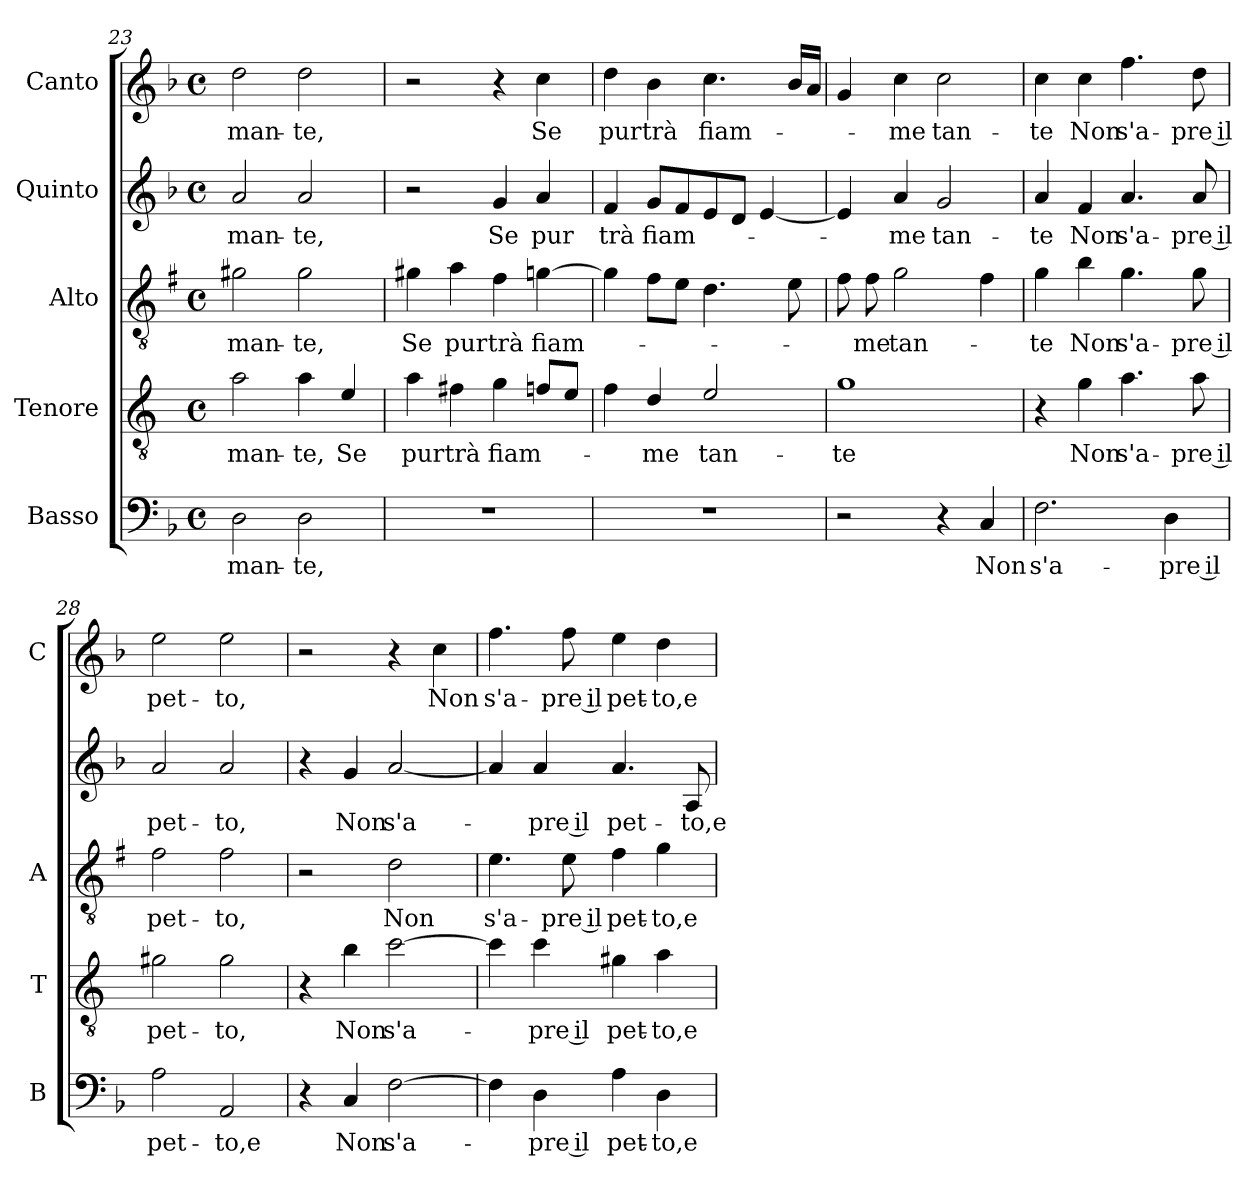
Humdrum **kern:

**kern	**text	**kern	**text	**kern	**text	**kern	**text	**kern	**text
*part5	*part5	*part4	*part4	*part3	*part3	*part2	*part2	*part1	*part1
*staff5	*staff5	*staff4	*staff4	*staff3	*staff3	*staff2	*staff2	*staff1	*staff1
*I"Basso	*	*I"Tenore	*	*I"Alto	*	*I"Quinto	*	*I"Canto	*
*I'B	*	*I'T	*	*I'A	*	*	*	*I'C	*
*clefF4	*	*clefGv2	*	*clefGv2	*	*clefG2	*	*clefG2	*
*	*	*ITrd4c7	*	*ITrd1c2	*	*	*	*	*
*k[b-]	*	*k[b-]	*	*k[b-]	*	*k[b-]	*	*k[b-]	*
*F:	*	*F:	*	*F:	*	*F:	*	*F:	*
*M4/4	*	*M4/4	*	*M4/4	*	*M4/4	*	*M4/4	*
*met(c)	*	*met(c)	*	*met(c)	*	*met(c)	*	*met(c)	*
=23	=23	=23	=23	=23	=23	=23	=23	=23	=23
!	!LO:LY:b	!	!LO:LY:b	!	!LO:LY:b	!	!LO:LY:b	!	!LO:LY:b
2D\	-man-	2d\	-man-	2f#X\	-man-	2a/	-man-	2dd\	-man-
!	!LO:LY:b	!	!LO:LY:b	!	!LO:LY:b	!	!LO:LY:b	!	!LO:LY:b
2D\	-te,	4d\	-te,	2f#\	-te,	2a/	-te,	2dd\	-te,
!	!	!	!LO:LY:b	!	!	!	!	!	!
.	.	4A/	Se	.	.	.	.	.	.
!!LO:PB:g=z
=24	=24	=24	=24	=24	=24	=24	=24	=24	=24
!	!	!	!LO:LY:b	!	!LO:LY:b	!	!	!	!
1r	.	4d\	pur	4f#X\	Se	2r	.	2r	.
!	!	!	!LO:LY:b	!	!LO:LY:b	!	!	!	!
.	.	4Bn\	trà	4g\	pur	.	.	.	.
!	!	!	!LO:LY:b	!	!LO:LY:b	!	!LO:LY:b	!	!
.	.	4c\	fiam-	4e\	trà	4g/	Se	4r	.
!	!	!	!	!	!LO:LY:b	!	!LO:LY:b	!	!LO:LY:b
.	.	8B-X/L	.	[4fn\	fiam-	4a/	pur	4cc\	Se
.	.	8A/J	.	.	.	.	.	.	.
=25	=25	=25	=25	=25	=25	=25	=25	=25	=25
!	!	!	!	!	!	!	!LO:LY:b	!	!LO:LY:b
1r	.	4B-\	.	4f\]	.	4f/	trà	4dd\	pur
!	!	!	!LO:LY:b	!	!	!	!LO:LY:b	!	!LO:LY:b
.	.	4G/	-me	8e\L	.	8g/L	fiam-	4b-\	trà
.	.	.	.	8d\J	.	8f/	.	.	.
!	!	!	!LO:LY:b	!	!	!	!	!	!LO:LY:b
.	.	2A/	tan-	4.c\	.	8e/	.	4.cc\	fiam-
.	.	.	.	.	.	8d/J	.	.	.
.	.	.	.	.	.	[4e/	.	.	.
.	.	.	.	8d\	.	.	.	16b-/LL	.
.	.	.	.	.	.	.	.	16a/JJ	.
=26	=26	=26	=26	=26	=26	=26	=26	=26	=26
!	!	!	!LO:LY:b	!	!	!	!	!	!
2r	.	1c	-te	8e\	.	4e/]	.	4g/	.
!	!	!	!	!	!LO:LY:b	!	!	!	!
.	.	.	.	8e\	-me	.	.	.	.
!	!	!	!	!	!LO:LY:b	!	!LO:LY:b	!	!LO:LY:b
.	.	.	.	2f\	tan-	4a/	-me	4cc\	-me
!	!	!	!	!	!	!	!LO:LY:b	!	!LO:LY:b
4r	.	.	.	.	.	2g/	tan-	2cc\	tan-
!	!LO:LY:b	!	!	!	!	!	!	!	!
4C/	Non	.	.	4e\	.	.	.	.	.
=27	=27	=27	=27	=27	=27	=27	=27	=27	=27
!	!LO:LY:b	!	!	!	!LO:LY:b	!	!LO:LY:b	!	!LO:LY:b
2.F\	s'a-	4r	.	4f\	-te	4a/	-te	4cc\	-te
!	!	!	!LO:LY:b	!	!LO:LY:b	!	!LO:LY:b	!	!LO:LY:b
.	.	4c\	Non	4a\	Non	4f/	Non	4cc\	Non
!	!	!	!LO:LY:b	!	!LO:LY:b	!	!LO:LY:b	!	!LO:LY:b
.	.	4.d\	s'a-	4.f\	s'a-	4.a/	s'a-	4.ff\	s'a-
!	!LO:LY:b	!	!	!	!	!	!	!	!
4D\	-pre il	.	.	.	.	.	.	.	.
!	!	!	!LO:LY:b	!	!LO:LY:b	!	!LO:LY:b	!	!LO:LY:b
.	.	8d\	-pre il	8f\	-pre il	8a/	-pre il	8dd\	-pre il
=28	=28	=28	=28	=28	=28	=28	=28	=28	=28
!	!LO:LY:b	!	!LO:LY:b	!	!LO:LY:b	!	!LO:LY:b	!	!LO:LY:b
2A\	pet-	2c#X\	pet-	2e\	pet-	2a/	pet-	2ee\	pet-
!	!LO:LY:b	!	!LO:LY:b	!	!LO:LY:b	!	!LO:LY:b	!	!LO:LY:b
2AA/	-to,e	2c#\	-to,	2e\	-to,	2a/	-to,	2ee\	-to,
=29	=29	=29	=29	=29	=29	=29	=29	=29	=29
4r	.	4r	.	2r	.	4r	.	2r	.
!	!LO:LY:b	!	!LO:LY:b	!	!	!	!LO:LY:b	!	!
4C/	Non	4e\	Non	.	.	4g/	Non	.	.
!	!LO:LY:b	!	!LO:LY:b	!	!LO:LY:b	!	!LO:LY:b	!	!
[2F\	s'a-	[2f\	s'a-	2c\	Non	[2a/	s'a-	4r	.
!	!	!	!	!	!	!	!	!	!LO:LY:b
.	.	.	.	.	.	.	.	4cc\	Non
=30	=30	=30	=30	=30	=30	=30	=30	=30	=30
!	!	!	!	!	!LO:LY:b	!	!	!	!LO:LY:b
4F\]	.	4f\]	.	4.d\	s'a-	4a/]	.	4.ff\	s'a-
!	!LO:LY:b	!	!LO:LY:b	!	!	!	!LO:LY:b	!	!
4D\	-pre il	4f\	-pre il	.	.	4a/	-pre il	.	.
!	!	!	!	!	!LO:LY:b	!	!	!	!LO:LY:b
.	.	.	.	8d\	-pre il	.	.	8ff\	-pre il
!	!LO:LY:b	!	!LO:LY:b	!	!LO:LY:b	!	!LO:LY:b	!	!LO:LY:b
4A\	pet-	4c#X\	pet-	4e\	pet-	4.a/	pet-	4ee\	pet-
!	!LO:LY:b	!	!LO:LY:b	!	!LO:LY:b	!	!	!	!LO:LY:b
4D\	-to,e	4d\	-to,e	4f\	-to,e	.	.	4dd\	-to,e
!	!	!	!	!	!	!	!LO:LY:b	!	!
.	.	.	.	.	.	8A/	-to,e	.	.
=	=	=	=	=	=	=	=	=	=
*-	*-	*-	*-	*-	*-	*-	*-	*-	*-
